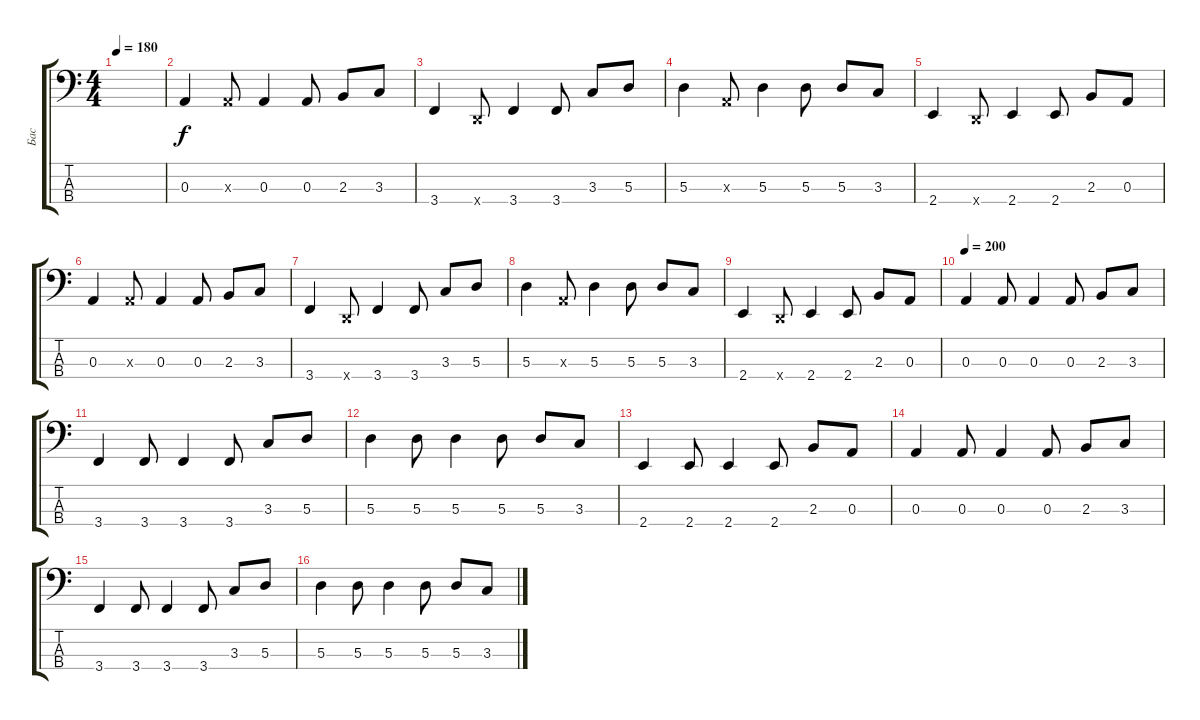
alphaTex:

\track ("Бас" "Бас") {instrument slapbass2}
\staff {score tabs}
\tuning (G2 D2 A1 D1) {hide}
\ts (4 4)
\tempo 180
\clef f4
\ks c
|
0.3.4 0.3{x}.8 0.3.4 0.3.8 2.3.8 3.3.8 |
3.4.4 0.4{x}.8 3.4.4 3.4.8 3.3.8 5.3.8 |
5.3.4 0.3{x}.8 5.3.4 5.3.8 5.3.8 3.3.8 |
2.4.4 0.4{x}.8 2.4.4 2.4.8 2.3.8 0.3.8 |
0.3.4 0.3{x}.8 0.3.4 0.3.8 2.3.8 3.3.8 |
3.4.4 0.4{x}.8 3.4.4 3.4.8 3.3.8 5.3.8 |
5.3.4 0.3{x}.8 5.3.4 5.3.8 5.3.8 3.3.8 |
2.4.4 0.4{x}.8 2.4.4 2.4.8 2.3.8 0.3.8 |
\tempo 200
0.3.4 0.3.8 0.3.4 0.3.8 2.3.8 3.3.8 |
3.4.4 3.4.8 3.4.4 3.4.8 3.3.8 5.3.8 |
5.3.4 5.3.8 5.3.4 5.3.8 5.3.8 3.3.8 |
2.4.4 2.4.8 2.4.4 2.4.8 2.3.8 0.3.8 |
0.3.4 0.3.8 0.3.4 0.3.8 2.3.8 3.3.8 |
3.4.4 3.4.8 3.4.4 3.4.8 3.3.8 5.3.8 |
5.3.4 5.3.8 5.3.4 5.3.8 5.3.8 3.3.8
